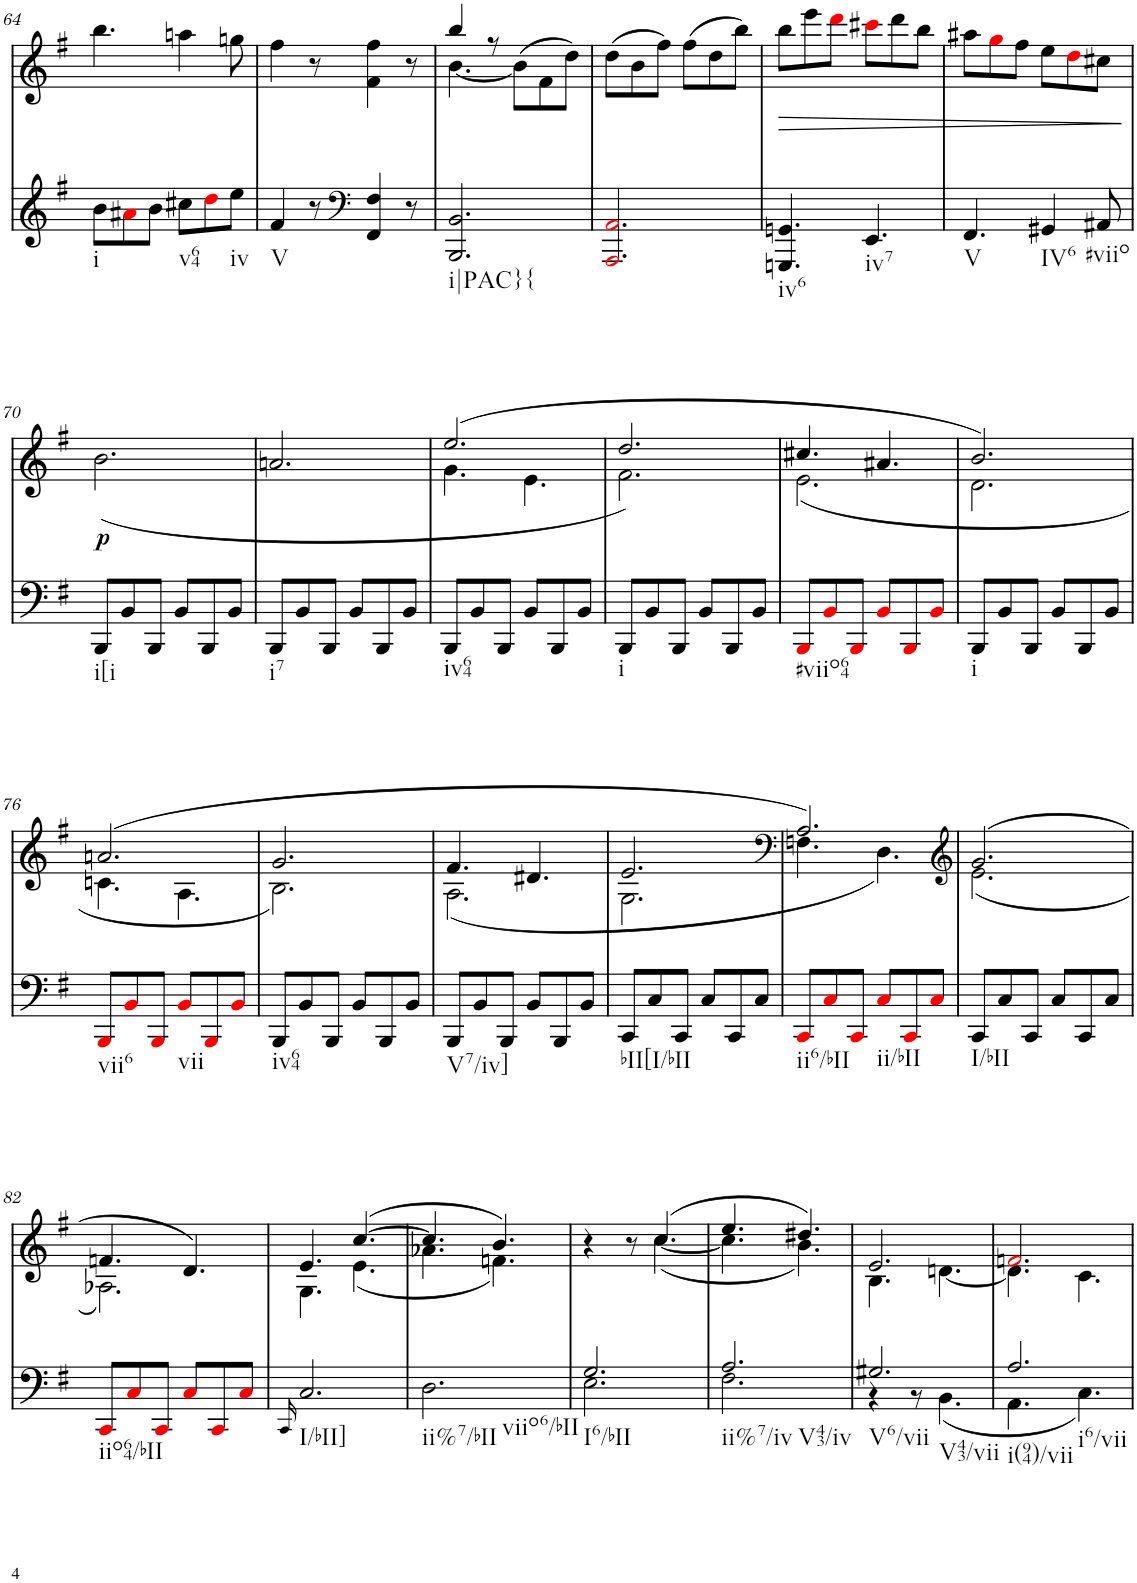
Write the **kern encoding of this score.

**kern	**kern	**text	**dynam
*part2	*part1	*part1	*part1
*staff2	*staff1	*staff1	*staff1
*I"piano	*I"piano	*	*
*I'Pno	*I'Pno	*	*
!!LO:PB:g=z
*clefG2	*clefG2	*	*
*k[f#]	*k[f#]	*	*
*e:	*e:	*	*
*M6/8	*M6/8	*	*
=64	=64	=64	=64
!LO:TX:b:t=i	!	!	!
8b\L	4.bb\	.	.
8a#Xi\	.	.	.
8b\J	.	.	.
!LO:TX:b:t=v64	!	!	!
8cc#X\L	4aan\	.	.
8ddi\	.	.	.
!LO:TX:b:t=iv	!	!	!
8ee\J	8ggn\	.	.
=65	=65	=65	=65
!LO:TX:b:t=V	!	!	!
4f#/	4ff#\	.	.
8r	8r	.	.
*clefF4	*	*	*
4FF#/ 4F#/	4f#\ 4ff#\	.	.
8r	8r	.	.
=66	=66	=66	=66
*	*^	*	*
!LO:TX:b:t=i|PAC}{	!	!	!	!
2.BBB/ 2.BB/	4bb/	[4.b\	.	.
.	8r	.	.	.
.	4.ryy	(>8b\L]	.	.
.	.	8f#\	.	.
.	.	8dd\J)	.	.
*	*v	*v	*	*
=67	=67	=67	=67
2.AAAi/ 2.AAi/	(8dd\L	.	.
.	8b\	.	.
.	8ff#\J)	.	.
.	(8ff#\L	.	.
.	8dd\	.	.
.	8bb\J)	.	.
=68	=68	=68	=68
!LO:TX:b:t=iv6	!	!	!
!	!	!	!LO:HP:b
4.GGGn/ 4.GGn/	8bb\L	.	>
.	8eee\	.	.
.	8dddi\J	.	.
!LO:TX:b:t=iv7	!	!	!
4.EE/	8ccc#Xi\L	.	.
.	8ddd\	.	.
.	8bb\J	.	.
=69	=69	=69	=69
!LO:TX:b:t=V	!	!	!
4.FF#/	8aa#X\L	.	.
.	8ggi\	.	.
.	8ff#\J	.	.
!LO:TX:b:t=IV6	!	!	!
4GG#X/	8ee\L	.	.
.	8ddi\	.	.
!LO:TX:b:t=#viio	!	!	!
8AA#X/	8cc#X\J	.	.
.	.	.	]
!!LO:LB:g=z
=70	=70	=70	=70
!LO:TX:b:t=i[i	!	!	!
!	!	!LO:LY:b	!
8BBB/L	(<2.b\	.	.
8BB/	.	.	.
8BBB/J	.	.	.
8BB/L	.	.	.
8BBB/	.	.	.
8BB/J	.	.	.
=71	=71	=71	=71
!LO:TX:b:t=i7	!	!	!
8BBB/L	2.an/	.	.
8BB/	.	.	.
8BBB/J	.	.	.
8BB/L	.	.	.
8BBB/	.	.	.
8BB/J	.	.	.
=72	=72	=72	=72
*	*^	*	*
!LO:TX:b:t=iv64	!	!	!	!
8BBB/L	(2.ee/	4.g\	.	.
8BB/	.	.	.	.
8BBB/J	.	.	.	.
8BB/L	.	4.e\	.	.
8BBB/	.	.	.	.
8BB/J	.	.	.	.
=73	=73	=73	=73	=73
!LO:TX:b:t=i	!	!	!	!
8BBB/L	2.dd/)	2.f#\	.	.
8BB/	.	.	.	.
8BBB/J	.	.	.	.
8BB/L	.	.	.	.
8BBB/	.	.	.	.
8BB/J	.	.	.	.
=74	=74	=74	=74	=74
!LO:TX:b:t=#viio64	!	!	!	!
8BBBi/L	4.cc#X/	(2.e\	.	.
8BBi/	.	.	.	.
8BBBi/J	.	.	.	.
8BBi/L	4.a#X/	.	.	.
8BBBi/	.	.	.	.
8BBi/J	.	.	.	.
=75	=75	=75	=75	=75
!LO:TX:b:t=i	!	!	!	!
8BBB/L	2.b/)	2.d\	.	.
8BB/	.	.	.	.
8BBB/J	.	.	.	.
8BB/L	.	.	.	.
8BBB/	.	.	.	.
8BB/J	.	.	.	.
!!LO:LB:g=z	!!
=76	=76	=76	=76	=76
!LO:TX:b:t=vii6	!	!	!	!
8BBBi/L	(2.an/	4.cn\	.	.
8BBi/	.	.	.	.
8BBBi/J	.	.	.	.
!LO:TX:b:t=vii	!	!	!	!
8BBi/L	.	4.A\	.	.
8BBBi/	.	.	.	.
8BBi/J	.	.	.	.
=77	=77	=77	=77	=77
!LO:TX:b:t=iv64	!	!	!	!
8BBB/L	2.g/	2.B\)	.	.
8BB/	.	.	.	.
8BBB/J	.	.	.	.
8BB/L	.	.	.	.
8BBB/	.	.	.	.
8BB/J	.	.	.	.
=78	=78	=78	=78	=78
!LO:TX:b:t=V7/iv]	!	!	!	!
8BBB/L	4.f#/	(2.A\	.	.
8BB/	.	.	.	.
8BBB/J	.	.	.	.
8BB/L	4.d#X/	.	.	.
8BBB/	.	.	.	.
8BB/J	.	.	.	.
=79	=79	=79	=79	=79
!LO:TX:b:t=bII[I/bII	!	!	!	!
8CC/L	2.e/	2.G\	.	.
8C/	.	.	.	.
8CC/J	.	.	.	.
8C/L	.	.	.	.
8CC/	.	.	.	.
8C/J	.	.	.	.
=80	=80	=80	=80	=80
*	*clefF4	*	*	*
!LO:TX:b:t=ii6/bII	!	!	!	!
8CCi/L	2.A/)	4.Fn\	.	.
8Ci/	.	.	.	.
8CCi/J	.	.	.	.
!LO:TX:b:t=ii/bII	!	!	!	!
8Ci/L	.	4.D\)	.	.
8CCi/	.	.	.	.
8Ci/J	.	.	.	.
=81	=81	=81	=81	=81
*	*clefG2	*	*	*
!LO:TX:b:t=I/bII	!	!	!	!
8CC/L	(2.g/	(2.e\	.	.
8C/	.	.	.	.
8CC/J	.	.	.	.
8C/L	.	.	.	.
8CC/	.	.	.	.
8C/J	.	.	.	.
!!LO:LB:g=z	!!
=82	=82	=82	=82	=82
!LO:TX:b:t=iio64/bII	!	!	!	!
8CCi/L	4.fn/	2.A-X\)	.	.
8Ci/	.	.	.	.
8CCi/J	.	.	.	.
8Ci/L	4.d/)	.	.	.
8CCi/	.	.	.	.
8Ci/J	.	.	.	.
=83	=83	=83	=83	=83
16qCC/	.	.	.	.
!LO:TX:b:t=I/bII]	!	!	!	!
2.C/	4.e/	4.G\	.	.
.	([4.cc/	(4.e\	.	.
=84	=84	=84	=84	=84
!LO:TX:b:t=ii%7/bII	!	!	!	!
!LO:TX:b:t=viio6/bII	!	!	!	!
2.D\	4.cc/]	4.a-X\	.	.
.	4.b/)	4.fn\)	.	.
=85	=85	=85	=85	=85
*^	*	*	*	*
!LO:TX:b:t=I6/bII	!	!	!	!	!
2.G/	2.E\	4r	4.ryy	.	.
.	.	8r	.	.	.
.	.	((<[<4.cc/	4.cc\	.	.
=86	=86	=86	=86	=86	=86
!LO:TX:b:t=ii%7/iv	!	!	!	!	!
!LO:TX:b:t=V43/iv	!	!	!	!	!
2.A/	2.F#\	4.ee/	4.cc\]	.	.
.	.	4.dd#X/)	4.b\)	.	.
=87	=87	=87	=87	=87	=87
!LO:TX:b:t=V6/vii	!	!	!	!	!
!LO:TX:b:t=V43/vii	!	!	!	!	!
2.G#X/	4r	2.e/	4.B\	.	.
.	8r	.	.	.	.
.	(4.BB\	.	[4.dn\	.	.
=88	=88	=88	=88	=88	=88
!LO:TX:b:t=i(94)/vii	!	!	!	!	!
!LO:TX:b:t=i6/vii	!	!	!	!	!
2.A/	4.AA\	2.fni/	4.d\]	.	.
.	4.C\)	.	4.c\	.	.
*v	*v	*	*	*	*
*	*v	*v	*	*
=	=	=	=
*-	*-	*-	*-
